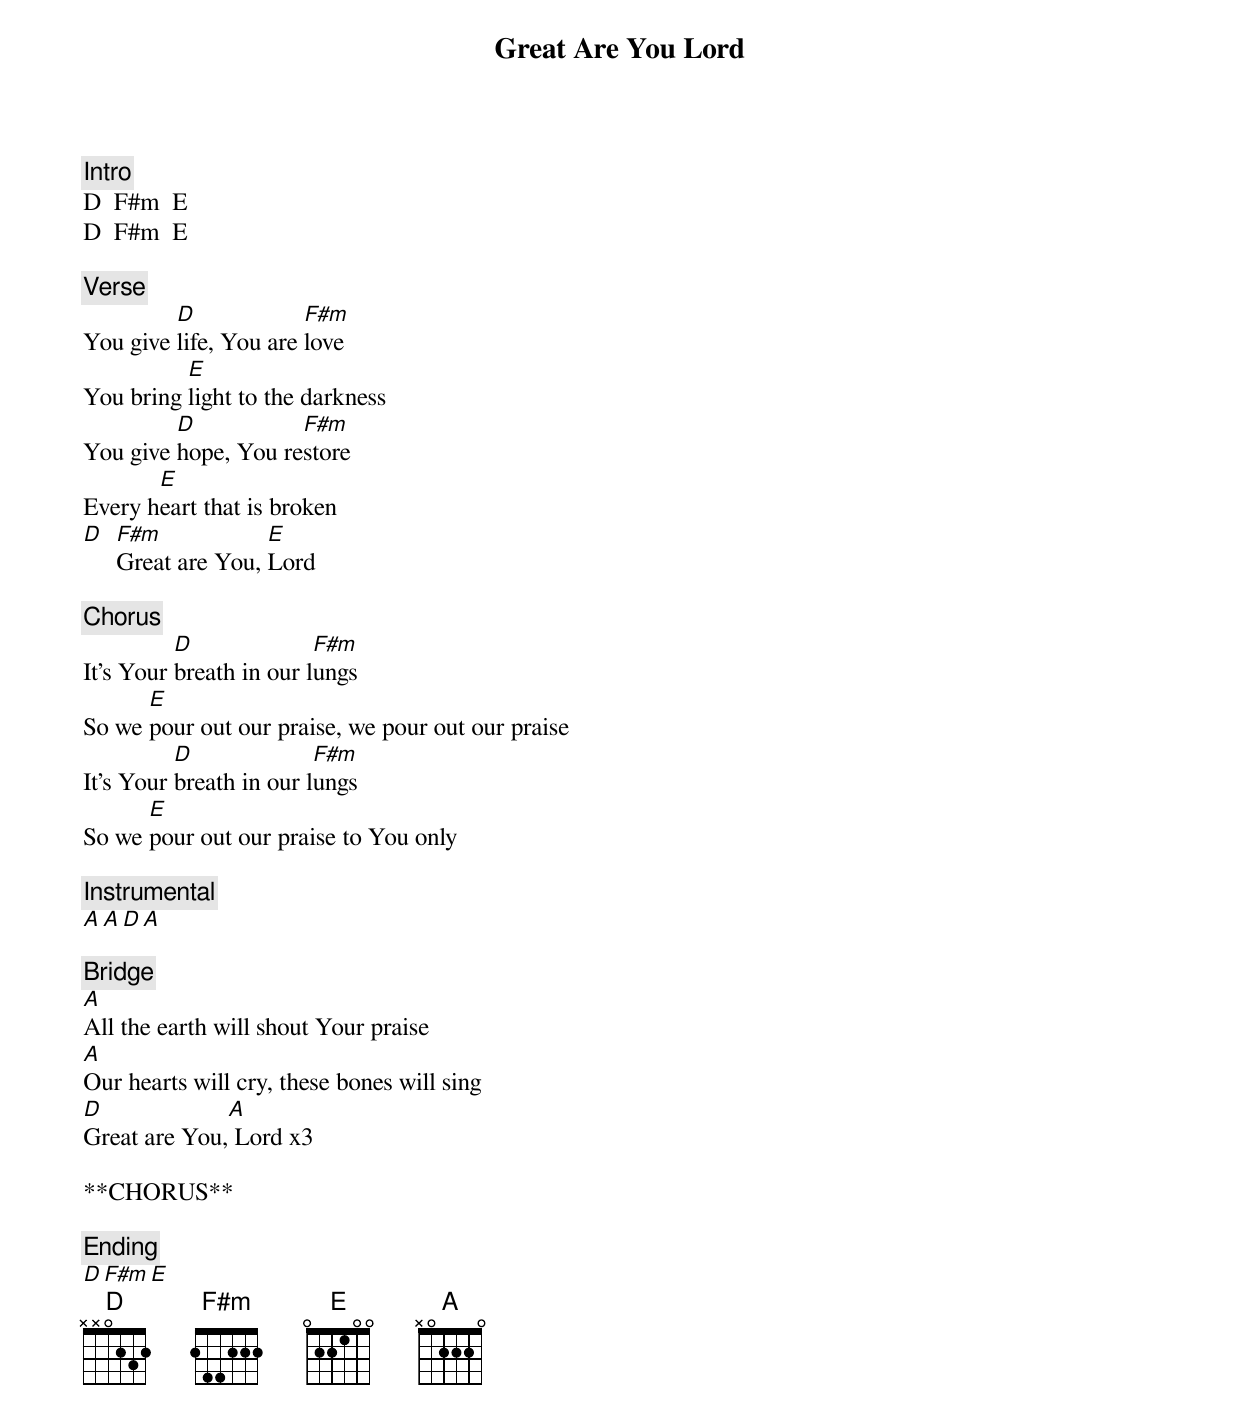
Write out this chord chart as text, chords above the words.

Great Are You Lord

[Intro]
D  F#m  E
D  F#m  E

[Verse]
         D             F#m
You give life, You are love
          E
You bring light to the darkness
         D           F#m
You give hope, You restore
       E
Every heart that is broken
D F#m            E
  Great are You, Lord

[Chorus]
          D              F#m
It's Your breath in our lungs
      E
So we pour out our praise, we pour out our praise
          D              F#m
It's Your breath in our lungs
      E
So we pour out our praise to You only

[Instrumental]
A   A   D   A

[Bridge]
A
All the earth will shout Your praise
A
Our hearts will cry, these bones will sing
D             A
Great are You, Lord x3

**CHORUS**

[Ending]
D  F#m  E
